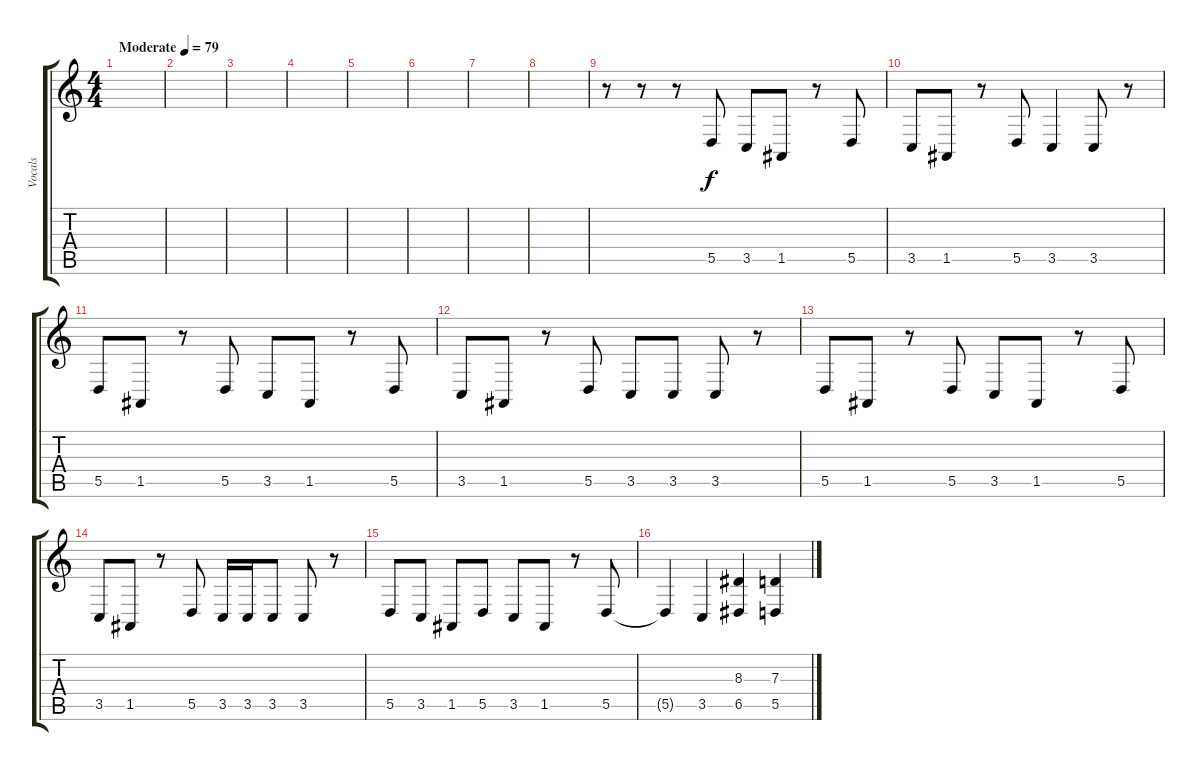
\track ("Vocals" "Vocals") {instrument trumpet}
\staff {score tabs}
\tuning (E4 B3 G3 D3 A2 E2) {hide}
\ts (4 4)
\tempo (79 "Moderate")
\clef g2
\ks c
|
|
|
|
|
|
|
|
r.8 r.8 r.8 5.5.8 3.5.8 1.5.8 r.8 5.5.8 |
3.5.8 1.5.8 r.8 5.5.8 3.5.4 3.5.8 r.8 |
5.5.8 1.5.8 r.8 5.5.8 3.5.8 1.5.8 r.8 5.5.8 |
3.5.8 1.5.8 r.8 5.5.8 3.5.8 3.5.8 3.5.8 r.8 |
5.5.8 1.5.8 r.8 5.5.8 3.5.8 1.5.8 r.8 5.5.8 |
3.5.8 1.5.8 r.8 5.5.8 3.5.16 3.5.16 3.5.8 3.5.8 r.8 |
5.5.8 3.5.8 1.5.8 5.5.8 3.5.8 1.5.8 r.8 5.5.8 |
5.5{t}.4 3.5.4 (8.3 6.5).4 (7.3 5.5).4
